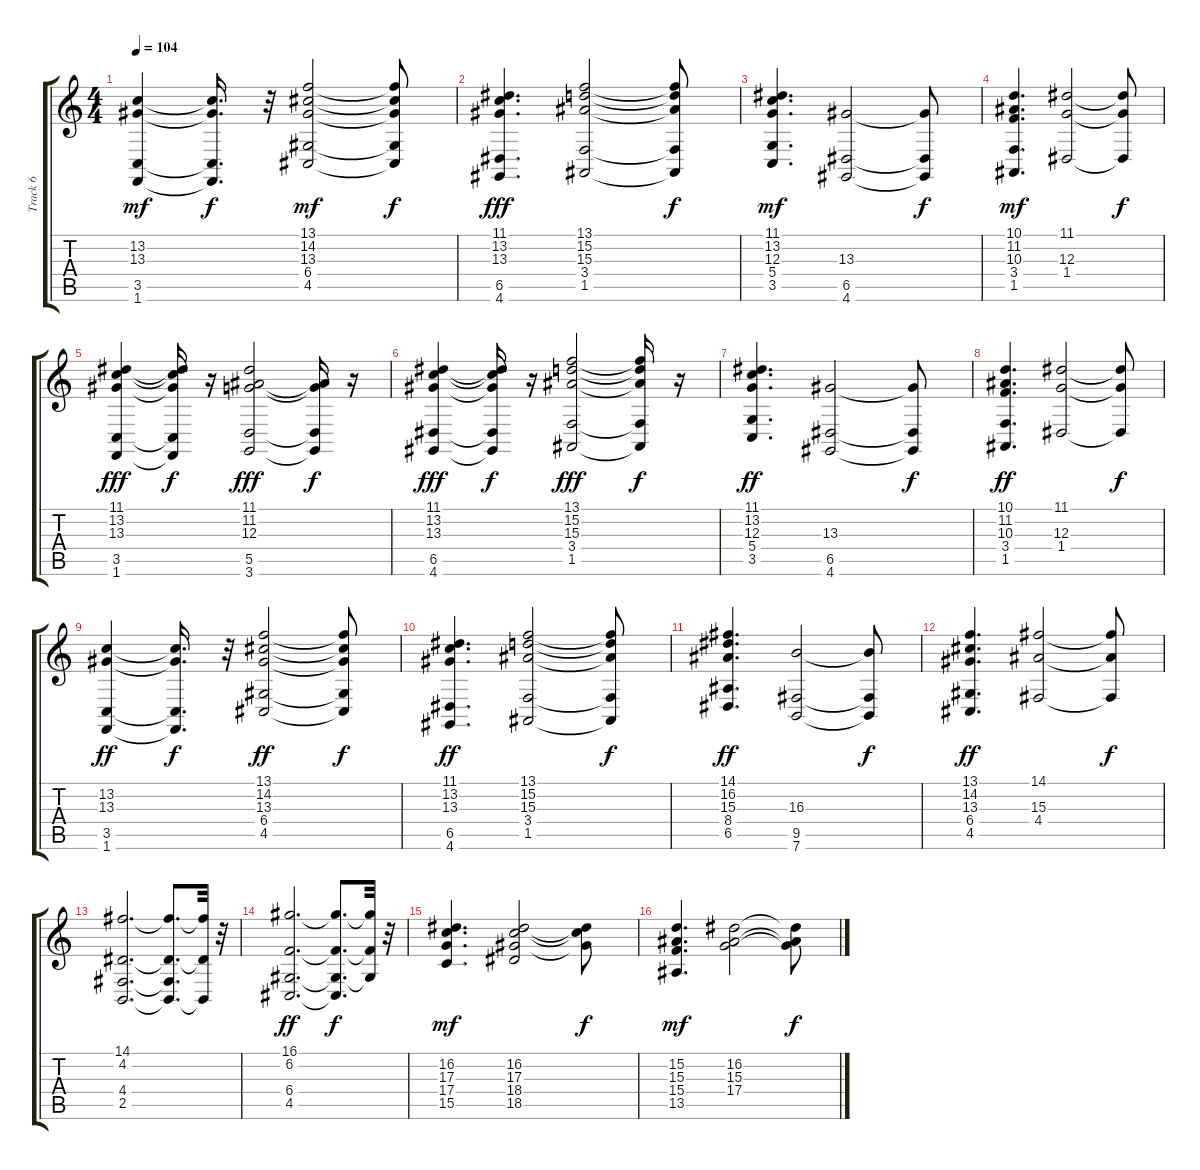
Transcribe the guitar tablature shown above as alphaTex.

\track ("Track 6" "Track 6") {instrument stringensemble1}
\staff {score tabs}
\tuning (E4 B3 G3 D3 A2 E2) {hide}
\ts (4 4)
\tempo 104
\clef g2
\ks c
(13.2 13.3 3.5 1.6).4{dy mf} (13.2{t} 13.3{t} 3.5{t} 1.6{t}).16{d dy f} r.32 (13.1 14.2 13.3 6.4 4.5).2{dy mf} (13.1{t} 14.2{t} 13.3{t} 6.4{t} 4.5{t}).8{dy f} |
(11.1 13.2 13.3 6.5 4.6).4{d dy fff} (13.1 15.2 15.3 3.4 1.5).2 (13.1{t} 15.2{t} 15.3{t} 3.4{t} 1.5{t}).8{dy f} |
(11.1 13.2 12.3 5.4 3.5).4{d dy mf} (13.3 6.5 4.6).2 (13.3{t} 6.5{t} 4.6{t}).8{dy f} |
(10.1 11.2 10.3 3.4 1.5).4{d dy mf} (11.1 12.3 1.4).2 (11.1{t} 12.3{t} 1.4{t}).8{dy f} |
(11.1 13.2 13.3 3.5 1.6).4{dy fff} (11.1{t} 13.2{t} 13.3{t} 3.5{t} 1.6{t}).16{dy f} r.16 (11.1 11.2 12.3 5.5 3.6).2{dy fff} (11.2{t} 12.3{t} 5.5{t} 3.6{t}).16{dy f} r.16 |
(11.1 13.2 13.3 6.5 4.6).4{dy fff} (11.1{t} 13.2{t} 13.3{t} 6.5{t} 4.6{t}).16{dy f} r.16 (13.1 15.2 15.3 3.4 1.5).2{dy fff} (13.1{t} 15.2{t} 15.3{t} 3.4{t} 1.5{t}).16{dy f} r.16 |
(11.1 13.2 12.3 5.4 3.5).4{d dy ff} (13.3 6.5 4.6).2 (13.3{t} 6.5{t} 4.6{t}).8{dy f} |
(10.1 11.2 10.3 3.4 1.5).4{d dy ff} (11.1 12.3 1.4).2 (11.1{t} 12.3{t} 1.4{t}).8{dy f} |
(13.2 13.3 3.5 1.6).4{dy ff} (13.2{t} 13.3{t} 3.5{t} 1.6{t}).16{d dy f} r.32 (13.1 14.2 13.3 6.4 4.5).2{dy ff} (13.1{t} 14.2{t} 13.3{t} 6.4{t} 4.5{t}).8{dy f} |
(11.1 13.2 13.3 6.5 4.6).4{d dy ff} (13.1 15.2 15.3 3.4 1.5).2 (13.1{t} 15.2{t} 15.3{t} 3.4{t} 1.5{t}).8{dy f} |
(14.1 16.2 15.3 8.4 6.5).4{d dy ff} (16.3 9.5 7.6).2 (16.3{t} 9.5{t} 7.6{t}).8{dy f} |
(13.1 14.2 13.3 6.4 4.5).4{d dy ff} (14.1 15.3 4.4).2 (14.1{t} 15.3{t} 4.4{t}).8{dy f} |
(14.1 4.2 4.4 2.5).2{d} (14.1{t} 4.2{t} 4.4{t} 2.5{t}).8{d} (14.1{t} 4.2{t} 2.5{t}).32 r.32 |
(16.1 6.2 6.4 4.5).2{d dy ff} (16.1{t} 6.2{t} 6.4{t} 4.5{t}).8{d dy f} (16.1{t} 6.2{t} 6.4{t}).32 r.32 |
(16.2 17.3 17.4 15.5).4{d dy mf} (16.2 17.3 18.4 18.5).2 (16.2{t} 17.3{t} 18.4{t}).8{dy f} |
(15.2 15.3 15.4 13.5).4{d dy mf} (16.2 15.3 17.4).2 (16.2{t} 15.3{t} 17.4{t}).8{dy f}
